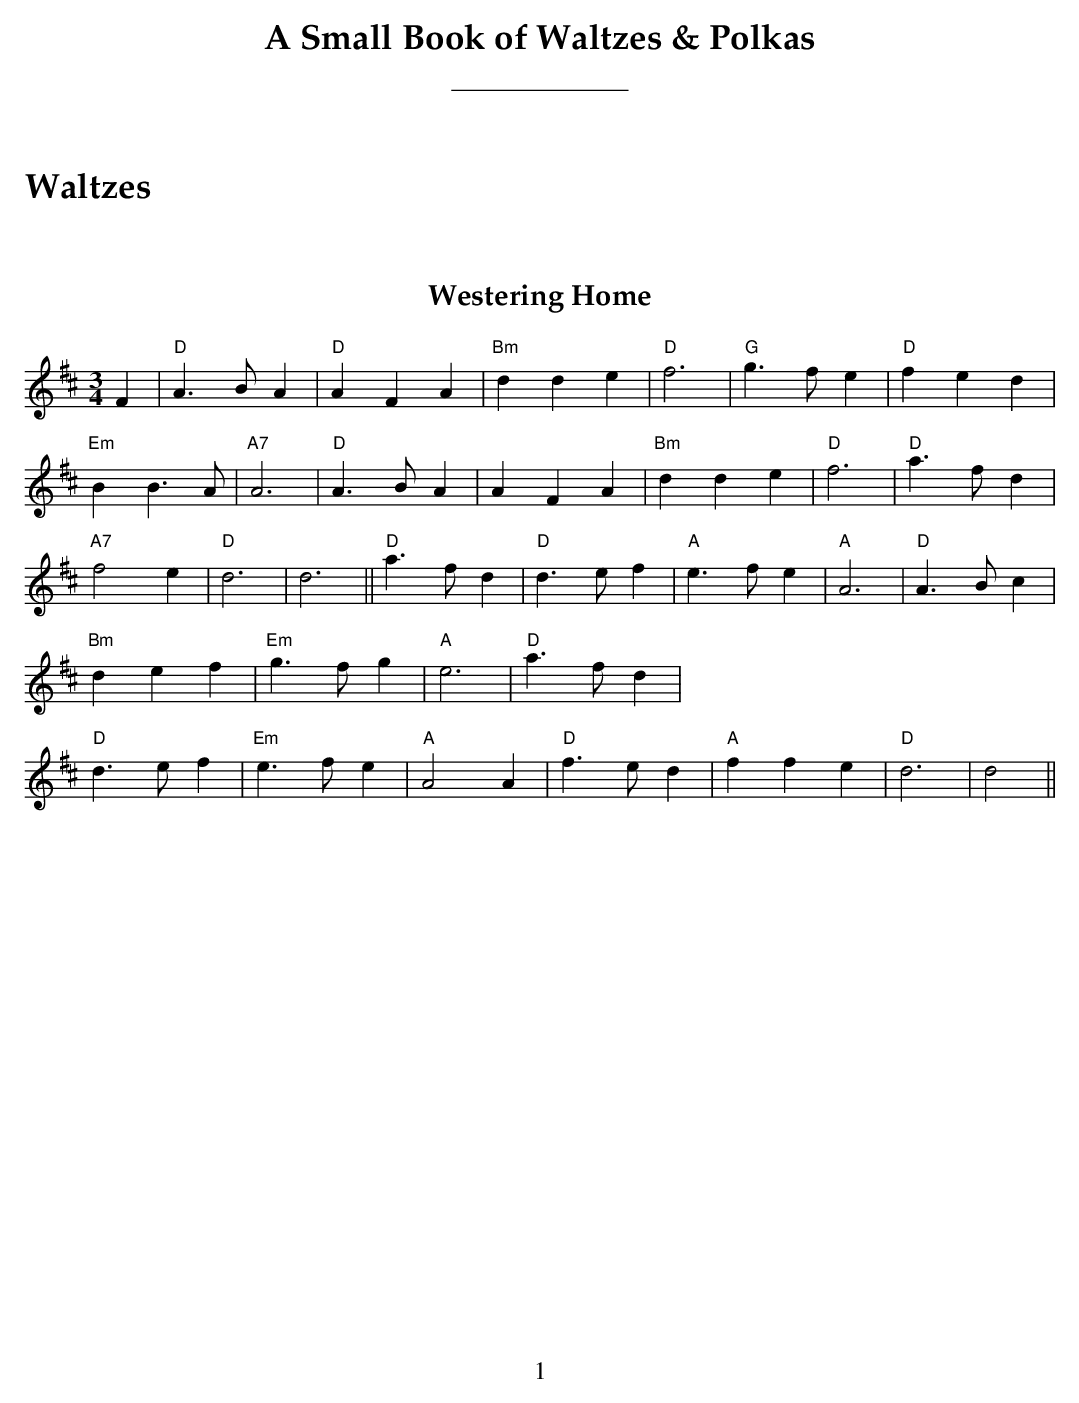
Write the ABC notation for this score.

X:1
T:Westering Home
M:3/4
L:1/4
K:D
F|"D" A>BA|"D"AFA|"Bm"dde|"D"f3|"G"g>fe|"D"fed|"Em"BB>A|"A7"A3|
"D"A>BA|AFA|"Bm"dde|"D"f3|"D"a>fd|"A7"f2e|"D"d3|d3||
"D"a>fd|"D"d>ef|"A"e>fe|"A"A3|"D"A>Bc|"Bm"def|"Em"g>fg|"A"e3|
"D"a>fd|"D"d>ef|"Em"e>fe|"A"A2A|"D"f>ed|"A"ffe|"D"d3|d2||
